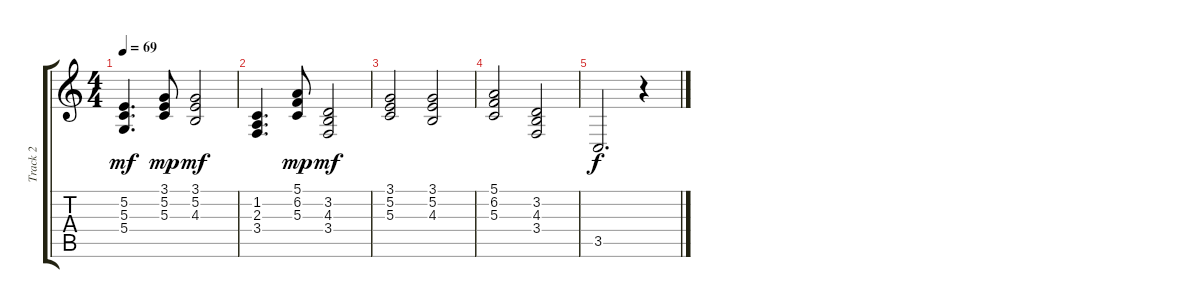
\track ("Track 2" "Track 2") {instrument electricpiano2}
\staff {score tabs}
\tuning (E4 B3 G3 D3 A2 E2) {hide}
\ts (4 4)
\tempo 69
\clef g2
\ks c
(5.2 5.3 5.4).4{d dy mf} (3.1 5.2 5.3).8{dy mp} (3.1 5.2 4.3).2{dy mf} |
(1.2 2.3 3.4).4{d} (5.1 6.2 5.3).8{dy mp} (3.2 4.3 3.4).2{dy mf} |
(3.1 5.2 5.3).2 (3.1 5.2 4.3).2 |
(5.1 6.2 5.3).2 (3.2 4.3 3.4).2{volume 11} |
3.5.2{d dy f volume 6} r.4
